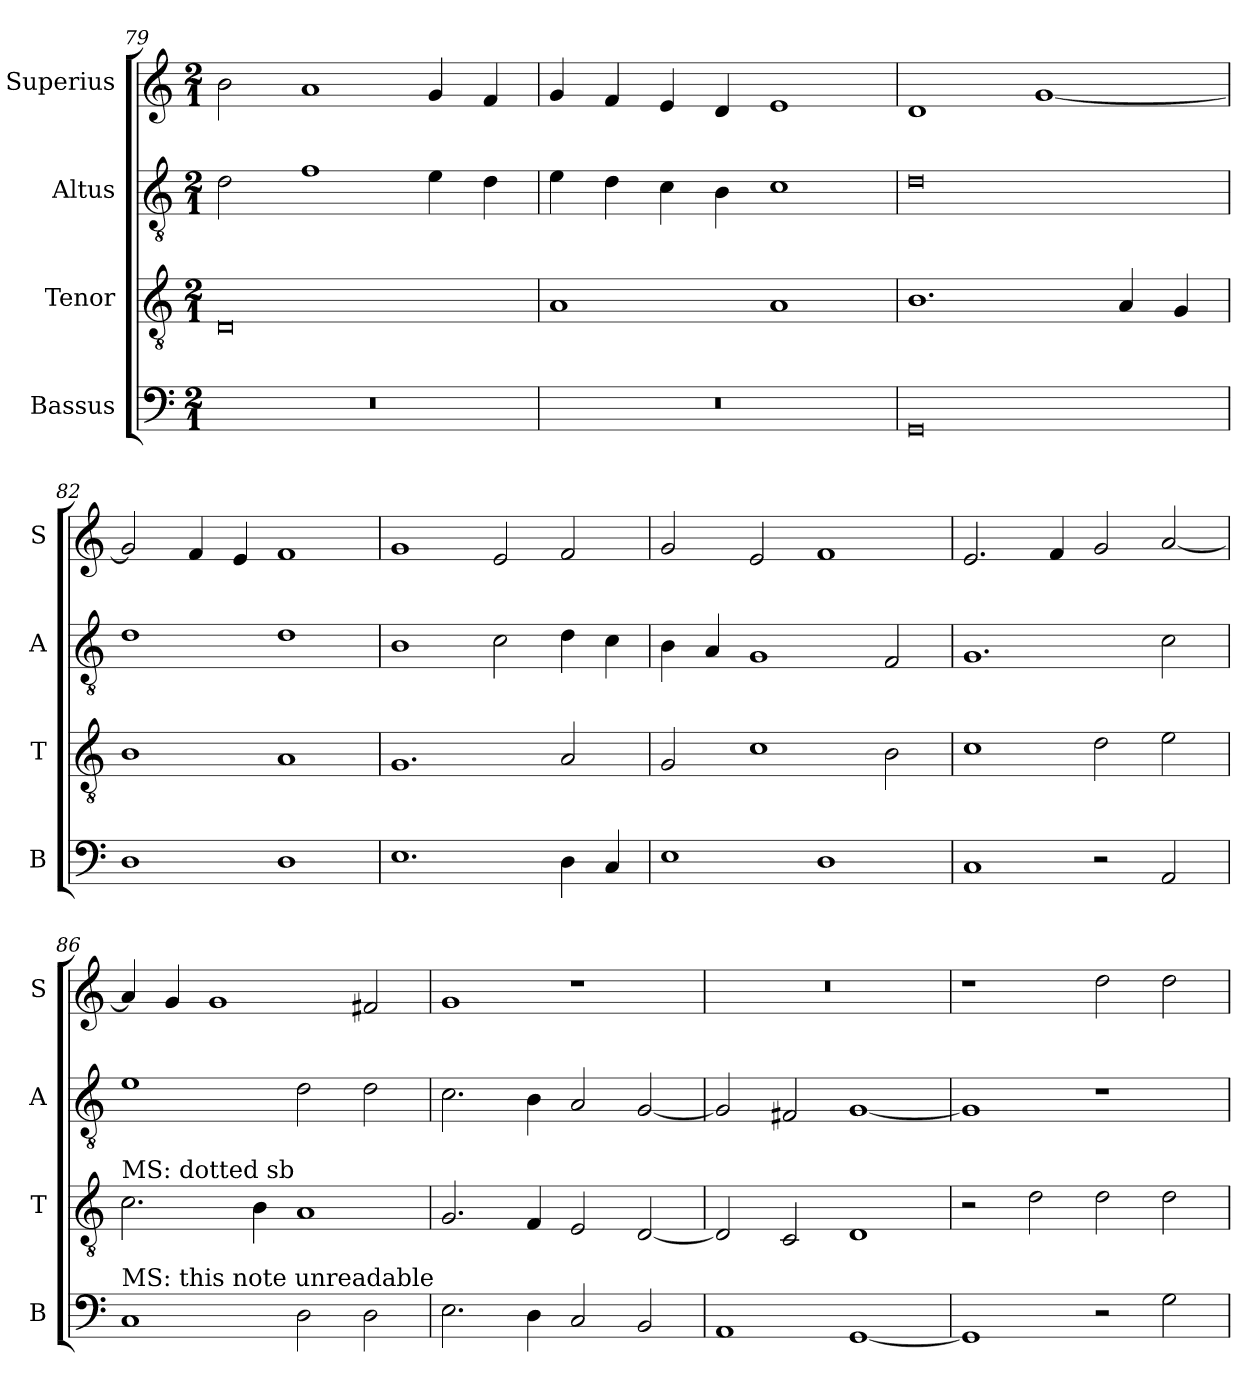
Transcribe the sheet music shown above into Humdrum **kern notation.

**kern	**kern	**kern	**kern
*part4	*part3	*part2	*part1
*staff4	*staff3	*staff2	*staff1
*I"Bassus	*I"Tenor	*I"Altus	*I"Superius
*I'B	*I'T	*I'A	*I'S
*clefF4	*clefGv2	*clefGv2	*clefG2
*k[]	*k[]	*k[]	*k[]
*M2/1	*M2/1	*M2/1	*M2/1
=79	=79	=79	=79
0r	0D	2d	2b
.	.	1f	1a
.	.	4e	4g
.	.	4d	4f
=80	=80	=80	=80
0r	1A	4e	4g
.	.	4d	4f
.	.	4c	4e
.	.	4B	4d
.	1A	1c	1e
=81	=81	=81	=81
0GG	1.B	0d	1d
.	.	.	[1g
.	4A	.	.
.	4G	.	.
=82	=82	=82	=82
1D	1B	1d	2g]
.	.	.	4f
.	.	.	4e
1D	1A	1d	1f
=83	=83	=83	=83
1.E	1.G	1B	1g
.	.	2c	2e
4D	2A	4d	2f
4C	.	4c	.
=84	=84	=84	=84
1E	2G	4B	2g
.	.	4A	.
.	1c	1G	2e
1D	.	.	1f
.	2B	2F	.
=85	=85	=85	=85
1C	1c	1.G	2.e
.	.	.	4f
2r	2d	.	2g
2AA	2e	2c	[2a
=86	=86	=86	=86
!	!LO:TX:a:t=MS&colon; dotted sb	!	!
!LO:TX:a:t=MS&colon; this note unreadable	!	!	!
1C	2.c	1e	4a]
.	.	.	4g
.	.	.	1g
.	4B	.	.
2D	1A	2d	.
2D	.	2d	2f#X
=87	=87	=87	=87
2.E	2.G	2.c	1g
4D	4F	4B	.
2C	2E	2A	1r
2BB	[2D	[2G	.
=88	=88	=88	=88
1AA	2D]	2G]	0r
.	2C	2F#X	.
[1GG	1D	[1G	.
=89	=89	=89	=89
1GG]	2r	1G]	1r
.	2d	.	.
2r	2d	1r	2dd
2G	2d	.	2dd
=	=	=	=
*-	*-	*-	*-
